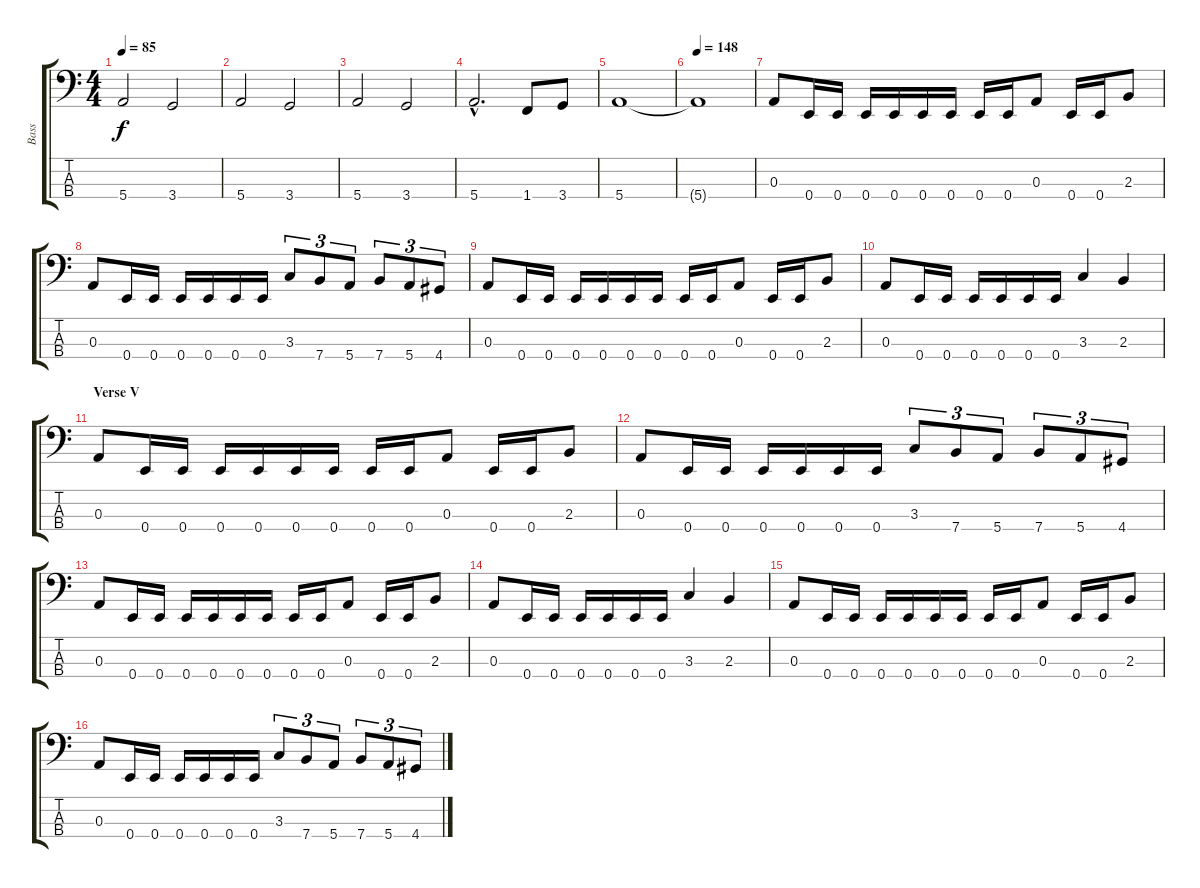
\track ("Bass" "Bass") {instrument electricbassfinger}
\staff {score tabs}
\tuning (G2 D2 A1 E1) {hide}
\ts (4 4)
\tempo 85
\clef f4
\ks c
5.4.2{dy f} 3.4.2 |
5.4.2 3.4.2 |
5.4.2 3.4.2 |
5.4{hac}.2{d} 1.4.8 3.4.8 |
5.4.1 |
\tempo 148
5.4{t}.1 |
0.3.8 0.4.16 0.4.16 0.4.16 0.4.16 0.4.16 0.4.16 0.4.16 0.4.16 0.3.8 0.4.16 0.4.16 2.3.8 |
0.3.8 0.4.16 0.4.16 0.4.16 0.4.16 0.4.16 0.4.16 3.3.8{tu (3 2)} 7.4.8{tu (3 2)} 5.4.8{tu (3 2)} 7.4.8{tu (3 2)} 5.4.8{tu (3 2)} 4.4.8{tu (3 2)} |
0.3.8 0.4.16 0.4.16 0.4.16 0.4.16 0.4.16 0.4.16 0.4.16 0.4.16 0.3.8 0.4.16 0.4.16 2.3.8 |
0.3.8 0.4.16 0.4.16 0.4.16 0.4.16 0.4.16 0.4.16 3.3.4 2.3.4 |
\section ("" "Verse V")
0.3.8 0.4.16 0.4.16 0.4.16 0.4.16 0.4.16 0.4.16 0.4.16 0.4.16 0.3.8 0.4.16 0.4.16 2.3.8 |
0.3.8 0.4.16 0.4.16 0.4.16 0.4.16 0.4.16 0.4.16 3.3.8{tu (3 2)} 7.4.8{tu (3 2)} 5.4.8{tu (3 2)} 7.4.8{tu (3 2)} 5.4.8{tu (3 2)} 4.4.8{tu (3 2)} |
0.3.8 0.4.16 0.4.16 0.4.16 0.4.16 0.4.16 0.4.16 0.4.16 0.4.16 0.3.8 0.4.16 0.4.16 2.3.8 |
0.3.8 0.4.16 0.4.16 0.4.16 0.4.16 0.4.16 0.4.16 3.3.4 2.3.4 |
0.3.8 0.4.16 0.4.16 0.4.16 0.4.16 0.4.16 0.4.16 0.4.16 0.4.16 0.3.8 0.4.16 0.4.16 2.3.8 |
0.3.8 0.4.16 0.4.16 0.4.16 0.4.16 0.4.16 0.4.16 3.3.8{tu (3 2)} 7.4.8{tu (3 2)} 5.4.8{tu (3 2)} 7.4.8{tu (3 2)} 5.4.8{tu (3 2)} 4.4.8{tu (3 2)}
